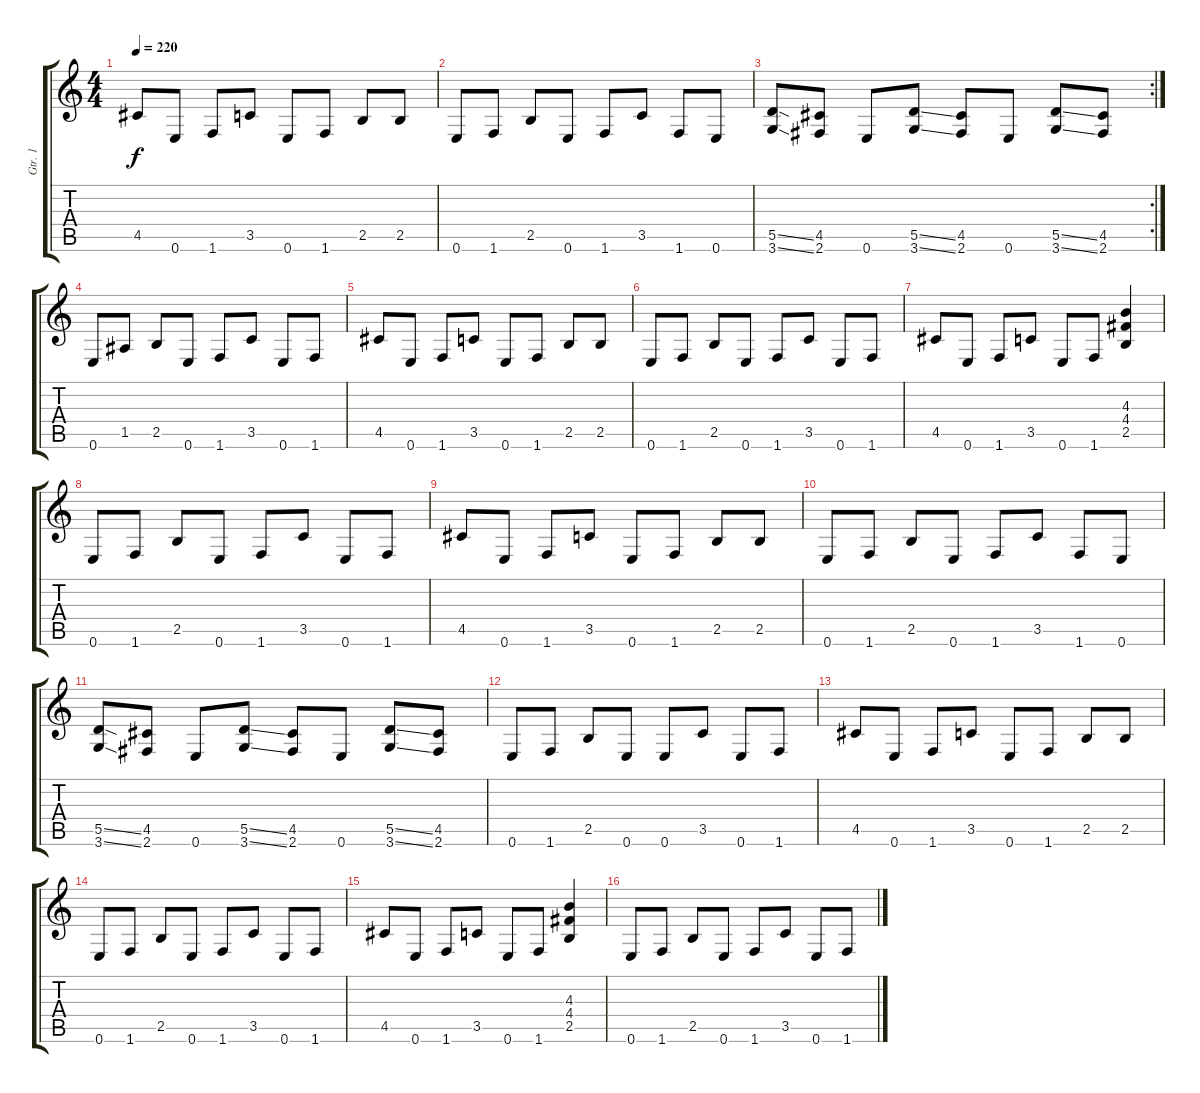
\track ("Gtr. 1" "Gtr. 1") {instrument distortionguitar}
\staff {score tabs}
\tuning (E4 B3 G3 D3 A2 E2) {hide}
\ts (4 4)
\tempo 220
\clef g2
\ks c
4.5.8{dy f} 0.6.8 1.6.8 3.5.8 0.6.8 1.6.8 2.5.8 2.5.8 |
0.6.8 1.6.8 2.5.8 0.6.8 1.6.8 3.5.8 1.6.8 0.6.8 |
\rc 2
(5.5{ss} 3.6{ss}).8 (4.5 2.6).8 0.6.8 (5.5{ss} 3.6{ss}).8 (4.5 2.6).8 0.6.8 (5.5{ss} 3.6{ss}).8 (4.5 2.6).8 |
0.6.8 1.5.8 2.5.8 0.6.8 1.6.8 3.5.8 0.6.8 1.6.8 |
4.5.8 0.6.8 1.6.8 3.5.8 0.6.8 1.6.8 2.5.8 2.5.8 |
0.6.8 1.6.8 2.5.8 0.6.8 1.6.8 3.5.8 0.6.8 1.6.8 |
4.5.8 0.6.8 1.6.8 3.5.8 0.6.8 1.6.8 (4.3 4.4 2.5).4 |
0.6.8 1.6.8 2.5.8 0.6.8 1.6.8 3.5.8 0.6.8 1.6.8 |
4.5.8 0.6.8 1.6.8 3.5.8 0.6.8 1.6.8 2.5.8 2.5.8 |
0.6.8 1.6.8 2.5.8 0.6.8 1.6.8 3.5.8 1.6.8 0.6.8 |
(5.5{ss} 3.6{ss}).8 (4.5 2.6).8 0.6.8 (5.5{ss} 3.6{ss}).8 (4.5 2.6).8 0.6.8 (5.5{ss} 3.6{ss}).8 (4.5 2.6).8 |
0.6.8 1.6.8 2.5.8 0.6.8 0.6.8 3.5.8 0.6.8 1.6.8 |
4.5.8 0.6.8 1.6.8 3.5.8 0.6.8 1.6.8 2.5.8 2.5.8 |
0.6.8 1.6.8 2.5.8 0.6.8 1.6.8 3.5.8 0.6.8 1.6.8 |
4.5.8 0.6.8 1.6.8 3.5.8 0.6.8 1.6.8 (4.3 4.4 2.5).4 |
0.6.8 1.6.8 2.5.8 0.6.8 1.6.8 3.5.8 0.6.8 1.6.8
